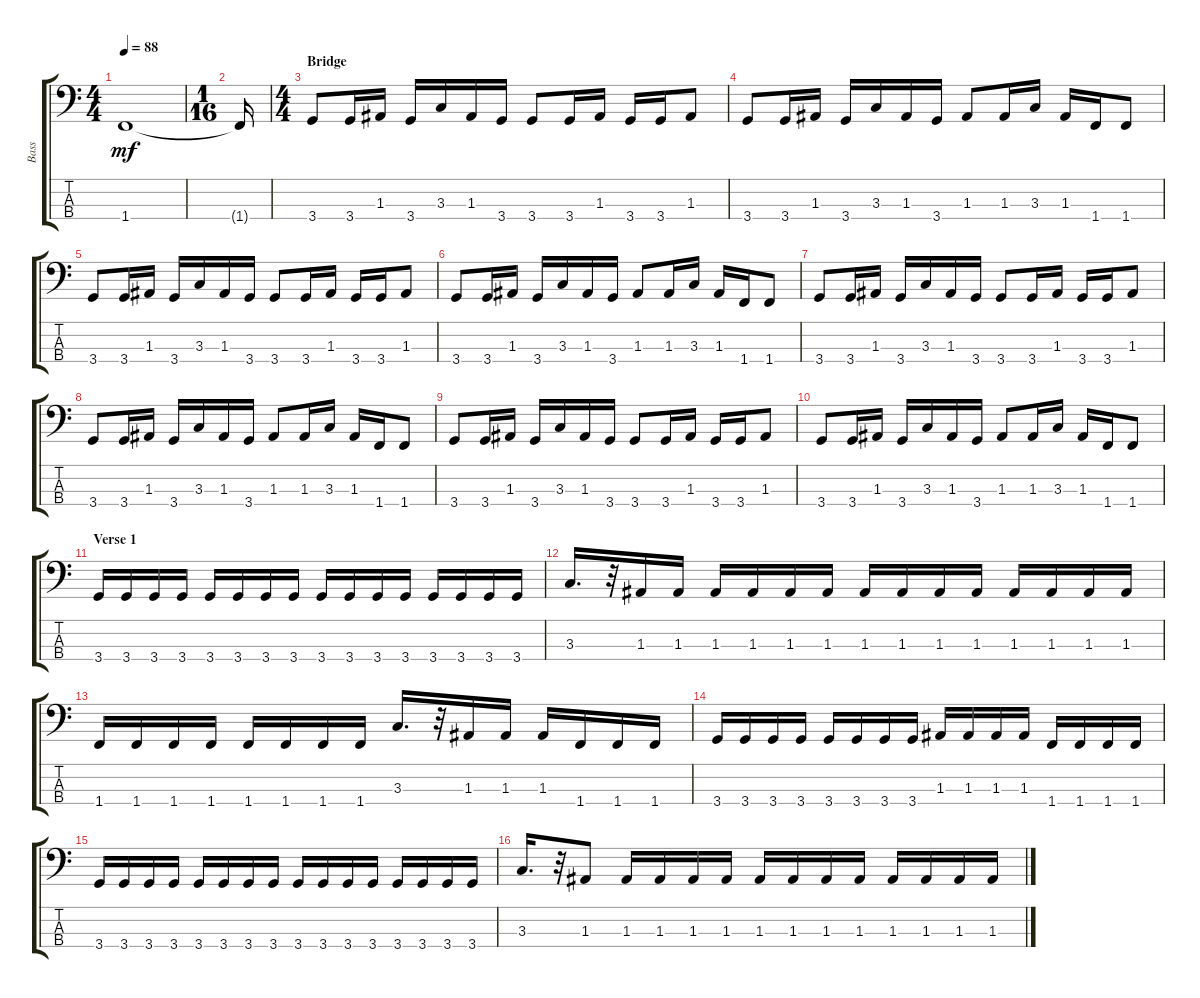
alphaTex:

\track ("Bass" "Bass") {instrument electricbassfinger}
\staff {score tabs}
\tuning (G2 D2 A1 E1) {hide}
\ts (4 4)
\tempo 88
\clef f4
\ks c
1.4.1{dy mf instrument electricbassfinger} |
\ts (1 16)
1.4{t}.16 |
\ts (4 4)
\section ("" "Bridge")
3.4.8 3.4.16 1.3.16 3.4.16 3.3.16 1.3.16 3.4.16 3.4.8 3.4.16 1.3.16 3.4.16 3.4.16 1.3.8 |
3.4.8 3.4.16 1.3.16 3.4.16 3.3.16 1.3.16 3.4.16 1.3.8 1.3.16 3.3.16 1.3.16 1.4.16 1.4.8 |
3.4.8 3.4.16 1.3.16 3.4.16 3.3.16 1.3.16 3.4.16 3.4.8 3.4.16 1.3.16 3.4.16 3.4.16 1.3.8 |
3.4.8 3.4.16 1.3.16 3.4.16 3.3.16 1.3.16 3.4.16 1.3.8 1.3.16 3.3.16 1.3.16 1.4.16 1.4.8 |
3.4.8 3.4.16 1.3.16 3.4.16 3.3.16 1.3.16 3.4.16 3.4.8 3.4.16 1.3.16 3.4.16 3.4.16 1.3.8 |
3.4.8 3.4.16 1.3.16 3.4.16 3.3.16 1.3.16 3.4.16 1.3.8 1.3.16 3.3.16 1.3.16 1.4.16 1.4.8 |
3.4.8 3.4.16 1.3.16 3.4.16 3.3.16 1.3.16 3.4.16 3.4.8 3.4.16 1.3.16 3.4.16 3.4.16 1.3.8 |
3.4.8 3.4.16 1.3.16 3.4.16 3.3.16 1.3.16 3.4.16 1.3.8 1.3.16 3.3.16 1.3.16 1.4.16 1.4.8 |
\section ("" "Verse 1")
3.4.16 3.4.16 3.4.16 3.4.16 3.4.16 3.4.16 3.4.16 3.4.16 3.4.16 3.4.16 3.4.16 3.4.16 3.4.16 3.4.16 3.4.16 3.4.16 |
3.3.16{d} r.32 1.3.16 1.3.16 1.3.16 1.3.16 1.3.16 1.3.16 1.3.16 1.3.16 1.3.16 1.3.16 1.3.16 1.3.16 1.3.16 1.3.16 |
1.4.16 1.4.16 1.4.16 1.4.16 1.4.16 1.4.16 1.4.16 1.4.16 3.3.16{d} r.32 1.3.16 1.3.16 1.3.16 1.4.16 1.4.16 1.4.16 |
3.4.16 3.4.16 3.4.16 3.4.16 3.4.16 3.4.16 3.4.16 3.4.16 1.3.16 1.3.16 1.3.16 1.3.16 1.4.16 1.4.16 1.4.16 1.4.16 |
3.4.16 3.4.16 3.4.16 3.4.16 3.4.16 3.4.16 3.4.16 3.4.16 3.4.16 3.4.16 3.4.16 3.4.16 3.4.16 3.4.16 3.4.16 3.4.16 |
3.3.16{d} r.32 1.3.8 1.3.16 1.3.16 1.3.16 1.3.16 1.3.16 1.3.16 1.3.16 1.3.16 1.3.16 1.3.16 1.3.16 1.3.16
